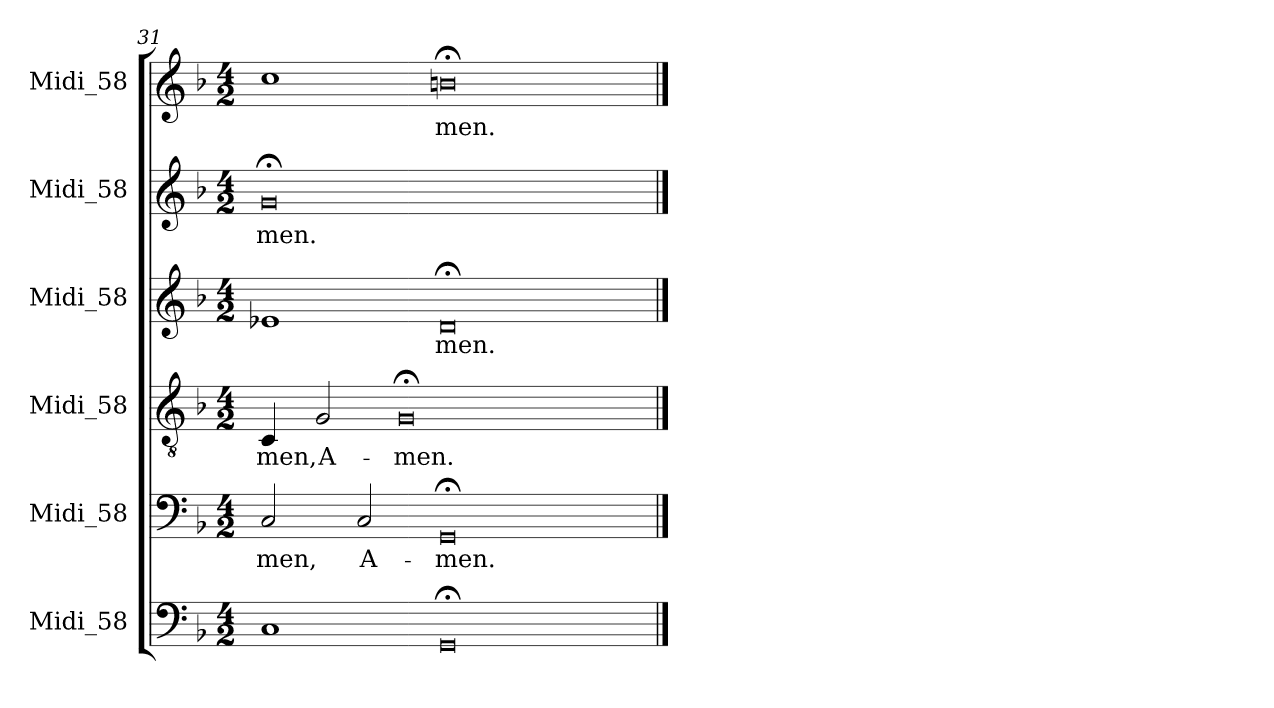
**kern	**kern	**text	**kern	**text	**kern	**text	**kern	**text	**kern	**text
*part6	*part5	*part5	*part4	*part4	*part3	*part3	*part2	*part2	*part1	*part1
*staff6	*staff5	*staff5	*staff4	*staff4	*staff3	*staff3	*staff2	*staff2	*staff1	*staff1
*I"Midi_58	*I"Midi_58	*	*I"Midi_58	*	*I"Midi_58	*	*I"Midi_58	*	*I"Midi_58	*
*clefF4	*clefF4	*	*clefGv2	*	*clefG2	*	*clefG2	*	*clefG2	*
*k[b-]	*k[b-]	*	*k[b-]	*	*k[b-]	*	*k[b-]	*	*k[b-]	*
*F:	*F:	*	*F:	*	*F:	*	*F:	*	*F:	*
*M4/2	*M4/2	*	*M4/2	*	*M4/2	*	*M4/2	*	*M4/2	*
=31	=31	=31	=31	=31	=31	=31	=31	=31	=31	=31
!	!	!LO:LY:b	!	!LO:LY:b	!	!	!	!LO:LY:b	!	!
1C	2C	men,	4C	men,	1e-X	.	0g;<	men.	1cc	.
!	!	!	!	!LO:LY:b	!	!	!	!	!	!
.	.	.	2G	A-	.	.	.	.	.	.
!	!	!LO:LY:b	!	!	!	!	!	!	!	!
.	2C	A-	.	.	.	.	.	.	.	.
!	!	!	!	!LO:LY:b	!	!	!	!	!	!
.	.	.	0G;<	-men.	.	.	.	.	.	.
!	!	!LO:LY:b	!	!	!	!LO:LY:b	!	!	!	!LO:LY:b
0GG;<	0GG;<	-men.	.	.	0d;<	men.	.	.	0bn;<	men.
.	.	.	.	.	.	.	1ryy	.	.	.
.	.	.	4ryy	.	.	.	.	.	.	.
==	==	==	==	==	==	==	==	==	==	==
*-	*-	*-	*-	*-	*-	*-	*-	*-	*-	*-
